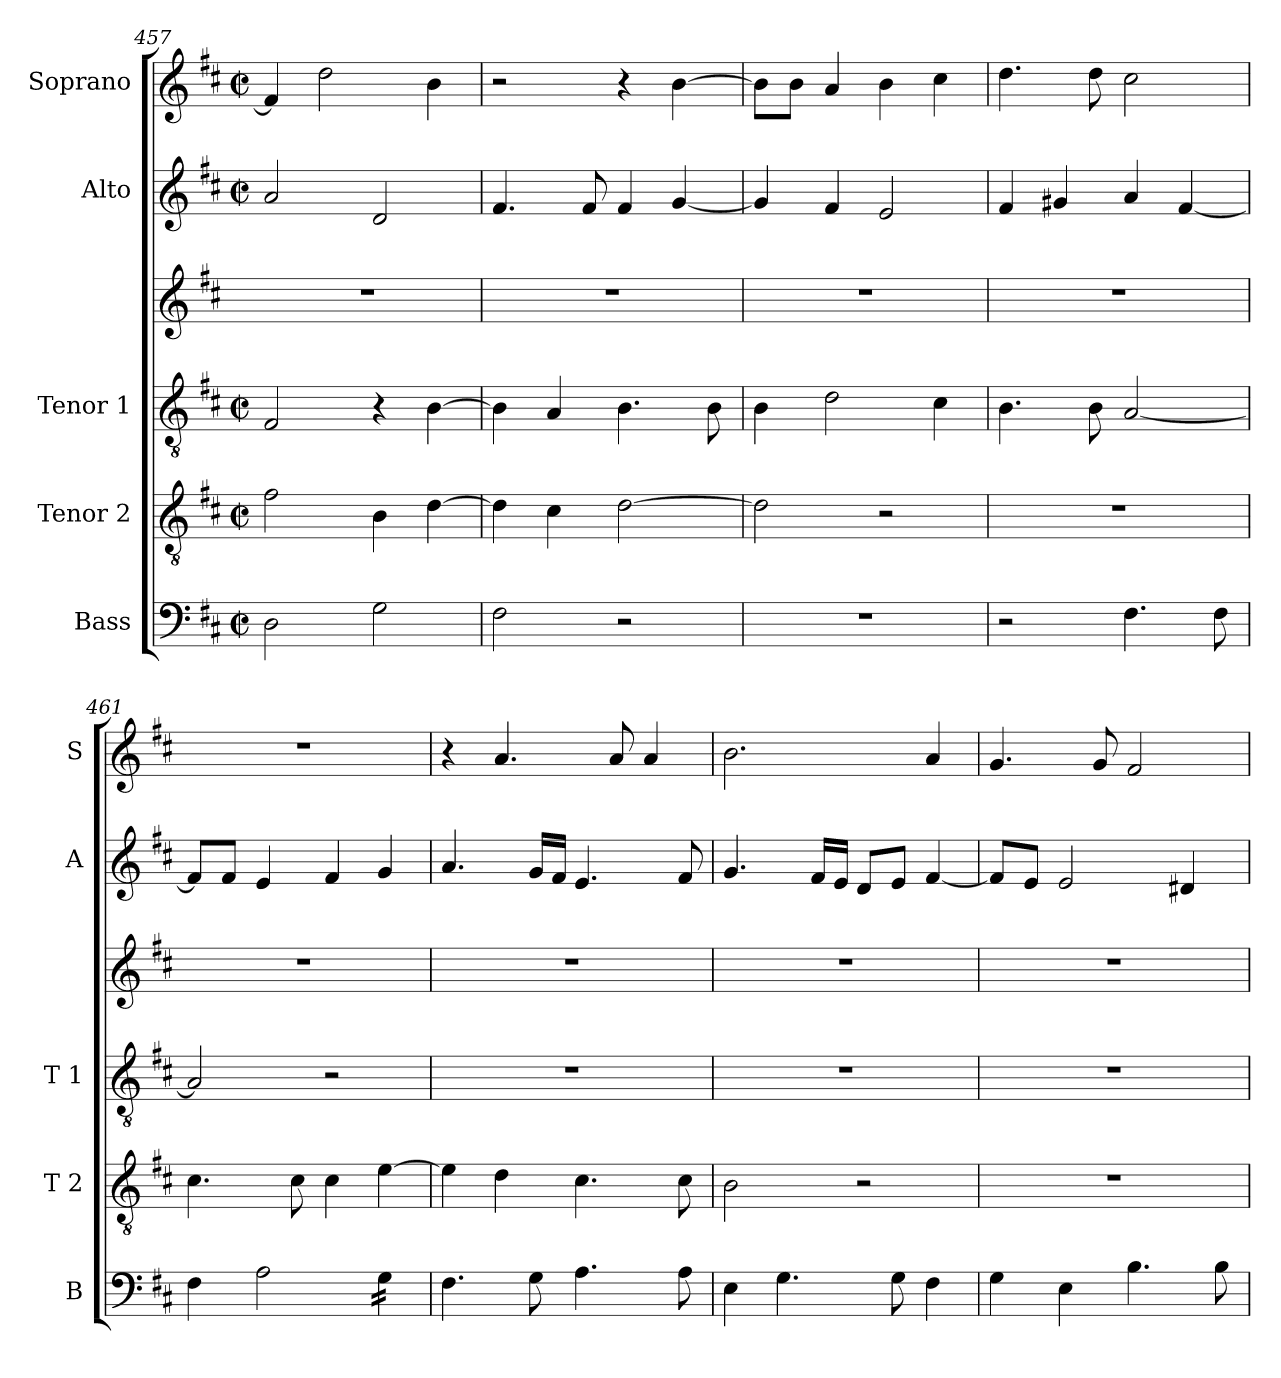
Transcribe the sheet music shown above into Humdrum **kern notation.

**kern	**kern	**kern	**kern	**kern	**kern
*part6	*part5	*part4	*part3	*part2	*part1
*staff6	*staff5	*staff4	*staff3	*staff2	*staff1
*I"Bass	*I"Tenor 2	*I"Tenor 1	*	*I"Alto	*I"Soprano
*I'B	*I'T 2	*I'T 1	*	*I'A	*I'S
*clefF4	*clefGv2	*clefGv2	*clefG2	*clefG2	*clefG2
*k[f#c#]	*k[f#c#]	*k[f#c#]	*k[f#c#]	*k[f#c#]	*k[f#c#]
*D:	*D:	*D:	*D:	*D:	*D:
*M2/2	*M2/2	*M2/2	*	*M2/2	*M2/2
*met(c|)	*met(c|)	*met(c|)	*	*met(c|)	*met(c|)
=457	=457	=457	=457	=457	=457
2D\	2f#\	2F#/	1r	2a/	4f#/]
.	.	.	.	.	2dd\
2G\	4B\	4r	.	2d/	.
.	[>4d\	[>4B\	.	.	4b\
=458	=458	=458	=458	=458	=458
2F#\	4d\]	4B\]	1r	4.f#/	2r
.	4c#\	4A/	.	.	.
.	.	.	.	8f#/	.
2r	[>2d\	4.B\	.	4f#/	4r
.	.	.	.	[<4g/	[>4b\
.	.	8B\	.	.	.
=459	=459	=459	=459	=459	=459
1r	2d\]	4B\	1r	4g/]	8b\L]
.	.	.	.	.	8b\J
.	.	2d\	.	4f#/	4a/
.	2r	.	.	2e/	4b\
.	.	4c#\	.	.	4cc#\
=460	=460	=460	=460	=460	=460
2r	1r	4.B\	1r	4f#/	4.dd\
.	.	.	.	4g#X/	.
.	.	8B\	.	.	8dd\
4.F#\	.	[<2A/	.	4a/	2cc#\
.	.	.	.	[<4f#/	.
8F#\	.	.	.	.	.
=461	=461	=461	=461	=461	=461
4F#\	4.c#\	2A/]	1r	8f#/L]	1r
.	.	.	.	8f#/J	.
2A\	.	.	.	4e/	.
.	8c#\	.	.	.	.
.	4c#\	2r	.	4f#/	.
*tremolo	*	*	*	*	*
16G\LL	[<4e\	.	.	4g/	.
16G\	.	.	.	.	.
16G\	.	.	.	.	.
16G\JJ	.	.	.	.	.
*Xtremolo	*	*	*	*	*
!!LO:LB:g=z
=462	=462	=462	=462	=462	=462
4.F#\	4e\]	1r	1r	4.a/	4r
.	4d\	.	.	.	4.a/
8G\	.	.	.	16g/LL	.
.	.	.	.	16f#/JJ	.
4.A\	4.c#\	.	.	4.e/	.
.	.	.	.	.	8a/
.	.	.	.	.	4a/
8A\	8c#\	.	.	8f#/	.
=463	=463	=463	=463	=463	=463
4E\	2B\	1r	1r	4.g/	2.b\
4.G\	.	.	.	.	.
.	.	.	.	16f#/LL	.
.	.	.	.	16e/JJ	.
.	2r	.	.	8d/L	.
8G\	.	.	.	8e/J	.
4F#\	.	.	.	[<4f#/	4a/
=464	=464	=464	=464	=464	=464
4G\	1r	1r	1r	8f#/L]	4.g/
.	.	.	.	8e/J	.
4E\	.	.	.	2e/	.
.	.	.	.	.	8g/
4.B\	.	.	.	.	2f#/
.	.	.	.	4d#X/	.
8B\	.	.	.	.	.
=	=	=	=	=	=
*-	*-	*-	*-	*-	*-
